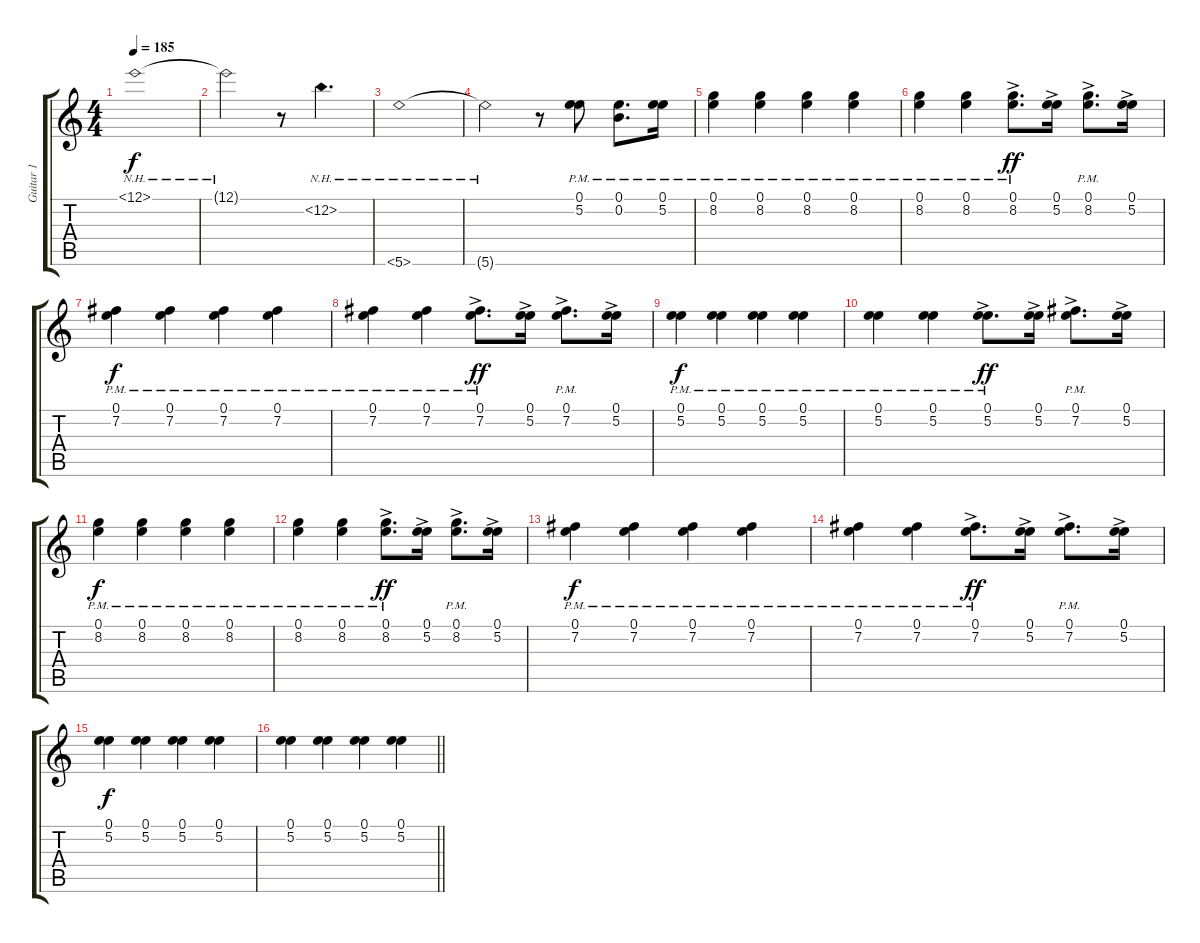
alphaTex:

\track ("Guitar 1" "Guitar 1") {instrument overdrivenguitar}
\staff {score tabs}
\tuning (E4 B3 G3 D3 A2 E2) {hide}
\ts (4 4)
\tempo 185
\clef g2
\ks c
12.1{nh}.1{dy f} |
12.1{nh t}.2 r.8 12.2{nh}.4{d} |
5.6{nh}.1 |
5.6{nh t}.2 r.8 (0.1{pm} 5.2{pm}).8 (0.1{pm} 0.2{pm}).8{d} (0.1{pm} 5.2{pm}).16 |
(0.1{pm} 8.2{pm}).4 (0.1{pm} 8.2{pm}).4 (0.1{pm} 8.2{pm}).4 (0.1{pm} 8.2{pm}).4 |
(0.1{pm} 8.2{pm}).4 (0.1{pm} 8.2{pm}).4 (0.1{pm} 8.2{ac pm}).8{d dy ff} (0.1{ac} 5.2).16 (0.1{pm} 8.2{ac pm}).8{d} (0.1{ac} 5.2).16 |
(0.1{pm} 7.2{pm}).4{dy f} (0.1{pm} 7.2{pm}).4 (0.1{pm} 7.2{pm}).4 (0.1{pm} 7.2{pm}).4 |
(0.1{pm} 7.2{pm}).4 (0.1{pm} 7.2{pm}).4 (0.1{pm} 7.2{ac pm}).8{d dy ff} (0.1{ac} 5.2).16 (0.1{pm} 7.2{ac pm}).8{d} (0.1{ac} 5.2).16 |
(0.1{pm} 5.2{pm}).4{dy f} (0.1{pm} 5.2{pm}).4 (0.1{pm} 5.2{pm}).4 (0.1{pm} 5.2{pm}).4 |
(0.1{pm} 5.2{pm}).4 (0.1{pm} 5.2{pm}).4 (0.1{pm} 5.2{ac pm}).8{d dy ff} (0.1{ac} 5.2).16 (0.1{pm} 7.2{ac pm}).8{d} (0.1{ac} 5.2).16 |
(0.1{pm} 8.2{pm}).4{dy f} (0.1{pm} 8.2{pm}).4 (0.1{pm} 8.2{pm}).4 (0.1{pm} 8.2{pm}).4 |
(0.1{pm} 8.2{pm}).4 (0.1{pm} 8.2{pm}).4 (0.1{pm} 8.2{ac pm}).8{d dy ff} (0.1{ac} 5.2).16 (0.1{pm} 8.2{ac pm}).8{d} (0.1{ac} 5.2).16 |
(0.1{pm} 7.2{pm}).4{dy f} (0.1{pm} 7.2{pm}).4 (0.1{pm} 7.2{pm}).4 (0.1{pm} 7.2{pm}).4 |
(0.1{pm} 7.2{pm}).4 (0.1{pm} 7.2{pm}).4 (0.1{pm} 7.2{ac pm}).8{d dy ff} (0.1{ac} 5.2).16 (0.1{pm} 7.2{ac pm}).8{d} (0.1{ac} 5.2).16 |
(0.1 5.2).4{dy f volume 15} (0.1 5.2).4 (0.1 5.2).4 (0.1 5.2).4 |
\barLineRight lightlight
(0.1 5.2).4 (0.1 5.2).4 (0.1 5.2).4 (0.1 5.2).4
